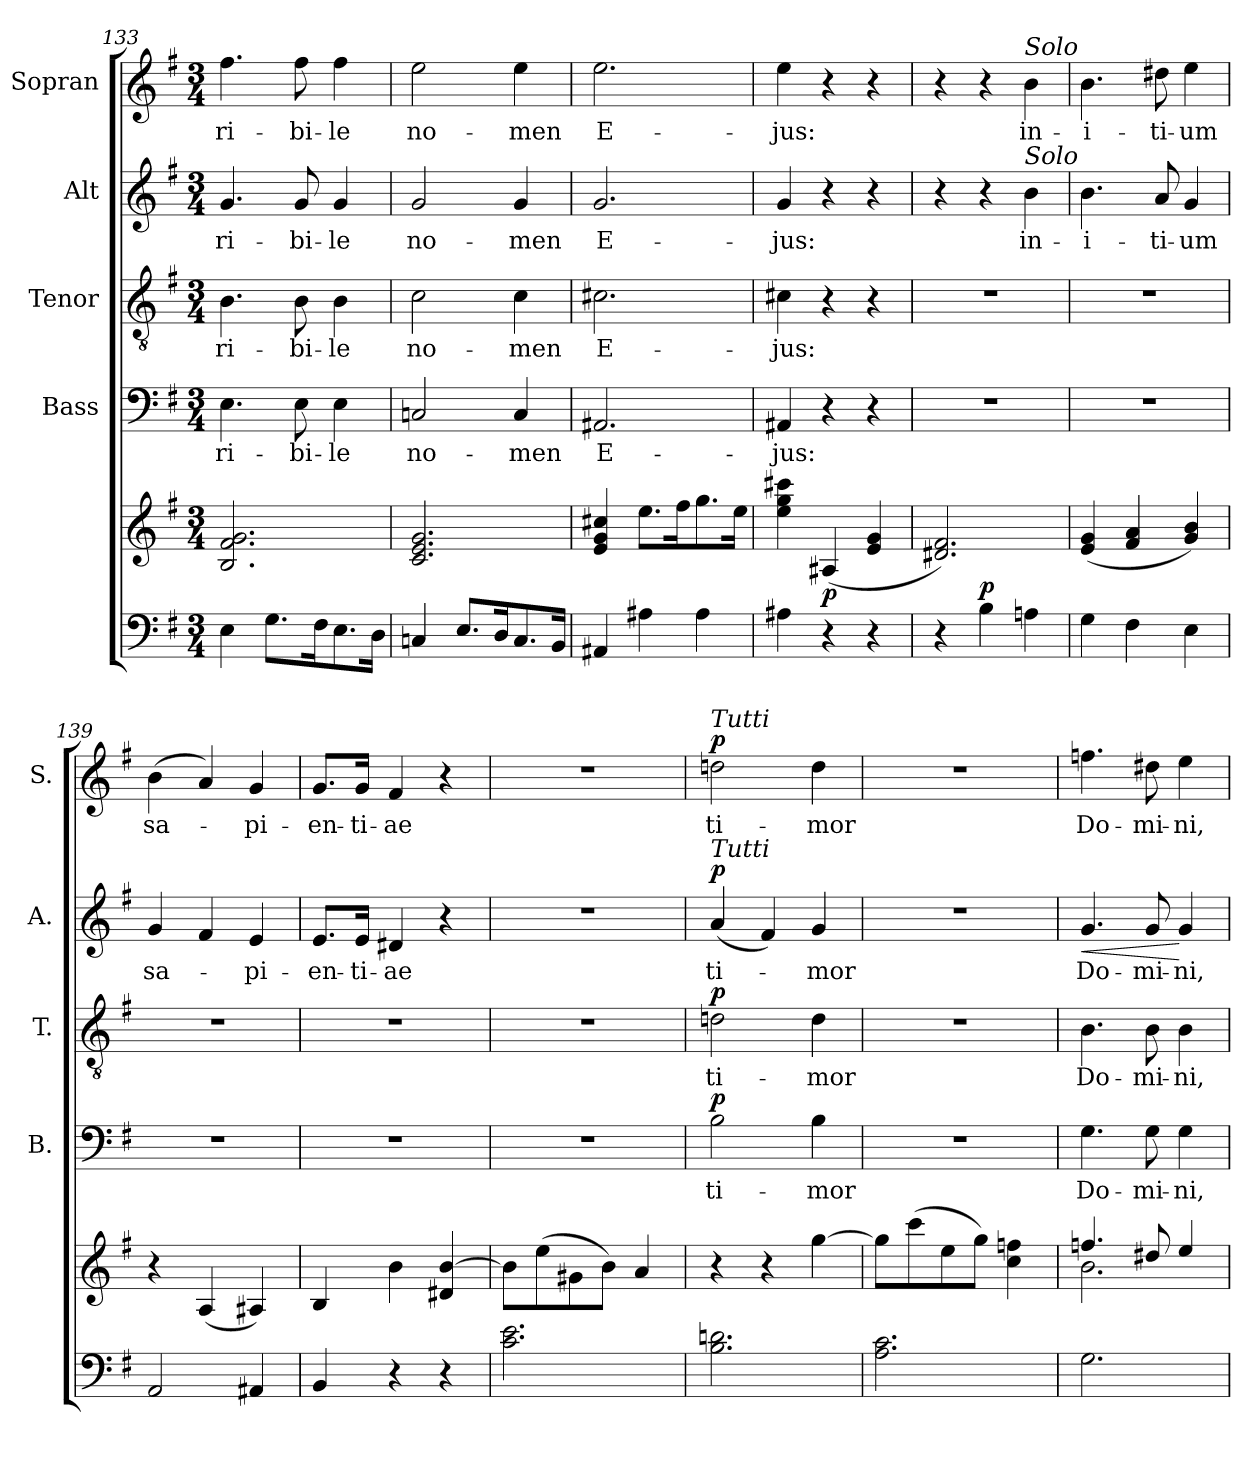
**kern	**kern	**dynam	**kern	**text	**dynam	**kern	**text	**dynam	**kern	**text	**dynam	**kern	**text	**dynam
*part5	*part5	*part5	*part4	*part4	*part4	*part3	*part3	*part3	*part2	*part2	*part2	*part1	*part1	*part1
*staff6	*staff5	*staff5/6	*staff4	*staff4	*staff4	*staff3	*staff3	*staff3	*staff2	*staff2	*staff2	*staff1	*staff1	*staff1
*	*	*	*I"Bass	*	*	*I"Tenor	*	*	*I"Alt	*	*	*I"Sopran	*	*
*	*	*	*I'B.	*	*	*I'T.	*	*	*I'A.	*	*	*I'S.	*	*
*clefF4	*clefG2	*	*clefF4	*	*	*clefGv2	*	*	*clefG2	*	*	*clefG2	*	*
*k[f#]	*k[f#]	*	*k[f#]	*	*	*k[f#]	*	*	*k[f#]	*	*	*k[f#]	*	*
*G:	*G:	*	*G:	*	*	*G:	*	*	*G:	*	*	*G:	*	*
*M3/4	*M3/4	*	*M3/4	*	*	*M3/4	*	*	*M3/4	*	*	*M3/4	*	*
=133	=133	=133	=133	=133	=133	=133	=133	=133	=133	=133	=133	=133	=133	=133
!	!	!	!	!LO:LY:b	!	!	!LO:LY:b	!	!	!LO:LY:b	!	!	!LO:LY:b	!
4E\	2.B/ 2.f#/ 2.g/	.	4.E\	-ri-	.	4.B\	-ri-	.	4.g/	-ri-	.	4.ff#\	-ri-	.
8.G\L	.	.	.	.	.	.	.	.	.	.	.	.	.	.
!	!	!	!	!LO:LY:b	!	!	!LO:LY:b	!	!	!LO:LY:b	!	!	!LO:LY:b	!
.	.	.	8E\	-bi-	.	8B\	-bi-	.	8g/	-bi-	.	8ff#\	-bi-	.
16F#\k	.	.	.	.	.	.	.	.	.	.	.	.	.	.
!	!	!	!	!LO:LY:b	!	!	!LO:LY:b	!	!	!LO:LY:b	!	!	!LO:LY:b	!
8.E\	.	.	4E\	-le	.	4B\	-le	.	4g/	-le	.	4ff#\	-le	.
16D\Jk	.	.	.	.	.	.	.	.	.	.	.	.	.	.
=134	=134	=134	=134	=134	=134	=134	=134	=134	=134	=134	=134	=134	=134	=134
!	!	!	!	!LO:LY:b	!	!	!LO:LY:b	!	!	!LO:LY:b	!	!	!LO:LY:b	!
4Cn/	2.c/ 2.e/ 2.g/	.	2Cn/	no-	.	2c\	no-	.	2g/	no-	.	2ee\	no-	.
8.E/L	.	.	.	.	.	.	.	.	.	.	.	.	.	.
16D/k	.	.	.	.	.	.	.	.	.	.	.	.	.	.
!	!	!	!	!LO:LY:b	!	!	!LO:LY:b	!	!	!LO:LY:b	!	!	!LO:LY:b	!
8.C/	.	.	4C/	-men	.	4c\	-men	.	4g/	-men	.	4ee\	-men	.
16BB/Jk	.	.	.	.	.	.	.	.	.	.	.	.	.	.
=135	=135	=135	=135	=135	=135	=135	=135	=135	=135	=135	=135	=135	=135	=135
!	!	!	!	!LO:LY:b	!	!	!LO:LY:b	!	!	!LO:LY:b	!	!	!LO:LY:b	!
4AA#X/	4e/ 4g/ 4cc#X/	.	2.AA#X/	E-	.	2.c#X\	E-	.	2.g/	E-	.	2.ee\	E-	.
4A#X\	8.ee\L	.	.	.	.	.	.	.	.	.	.	.	.	.
.	16ff#\k	.	.	.	.	.	.	.	.	.	.	.	.	.
4A#\	8.gg\	.	.	.	.	.	.	.	.	.	.	.	.	.
.	16ee\Jk	.	.	.	.	.	.	.	.	.	.	.	.	.
=136	=136	=136	=136	=136	=136	=136	=136	=136	=136	=136	=136	=136	=136	=136
!	!	!	!	!LO:LY:b	!	!	!LO:LY:b	!	!	!LO:LY:b	!	!	!LO:LY:b	!
4A#X\	4ee\ 4gg\ 4ccc#X\	.	4AA#X/	-jus:	.	4c#X\	-jus:	.	4g/	-jus:	.	4ee\	-jus:	.
!	!	!LO:DY:b	!	!	!	!	!	!	!	!	!	!	!	!
4r	(<4A#X/	p	4r	.	.	4r	.	.	4r	.	.	4r	.	.
4r	4e/ 4g/	.	4r	.	.	4r	.	.	4r	.	.	4r	.	.
=137	=137	=137	=137	=137	=137	=137	=137	=137	=137	=137	=137	=137	=137	=137
4r	2.d#X/ 2.f#/)	.	2.r	.	.	2.r	.	.	4r	.	.	4r	.	.
!	!	!LO:DY:a=2	!	!	!	!	!	!	!	!	!	!	!	!
4B\	.	p	.	.	.	.	.	.	4r	.	.	4r	.	.
!	!	!	!	!	!	!	!	!	!	!	!	!LO:TX:a:i:t=Solo	!	!
!	!	!	!	!	!	!	!	!	!LO:TX:a:i:t=Solo	!	!	!	!	!
!	!	!	!	!	!	!	!	!	!	!LO:LY:b	!	!	!LO:LY:b	!
4An\	.	.	.	.	.	.	.	.	4b\	in-	.	4b\	in-	.
!!LO:PB:g=z
=138	=138	=138	=138	=138	=138	=138	=138	=138	=138	=138	=138	=138	=138	=138
!	!	!	!	!	!	!	!	!	!	!LO:LY:b	!	!	!LO:LY:b	!
4G\	(<4e/ 4g/	.	2.r	.	.	2.r	.	.	4.b\	-i-	.	4.b\	-i-	.
4F#\	4f#/ 4a/	.	.	.	.	.	.	.	.	.	.	.	.	.
!	!	!	!	!	!	!	!	!	!	!LO:LY:b	!	!	!LO:LY:b	!
.	.	.	.	.	.	.	.	.	8a/	-ti-	.	8dd#X\	-ti-	.
!	!	!	!	!	!	!	!	!	!	!LO:LY:b	!	!	!LO:LY:b	!
4E\	4g/ 4b/)	.	.	.	.	.	.	.	4g/	-um	.	4ee\	-um	.
=139	=139	=139	=139	=139	=139	=139	=139	=139	=139	=139	=139	=139	=139	=139
!	!	!	!	!	!	!	!	!	!	!LO:LY:b	!	!	!LO:LY:b	!
2AA/	4r	.	2.r	.	.	2.r	.	.	4g/	sa-	.	(>4b\	sa-	.
.	(<4A/	.	.	.	.	.	.	.	4f#/	.	.	4a/)	.	.
!	!	!	!	!	!	!	!	!	!	!LO:LY:b	!	!	!LO:LY:b	!
4AA#X/	4A#X/)	.	.	.	.	.	.	.	4e/	-pi-	.	4g/	-pi-	.
=140	=140	=140	=140	=140	=140	=140	=140	=140	=140	=140	=140	=140	=140	=140
!	!	!	!	!	!	!	!	!	!	!LO:LY:b	!	!	!LO:LY:b	!
4BB/	4B/	.	2.r	.	.	2.r	.	.	8.e/L	-en-	.	8.g/L	-en-	.
!	!	!	!	!	!	!	!	!	!	!LO:LY:b	!	!	!LO:LY:b	!
.	.	.	.	.	.	.	.	.	16e/Jk	-ti-	.	16g/Jk	-ti-	.
!	!	!	!	!	!	!	!	!	!	!LO:LY:b	!	!	!LO:LY:b	!
4r	4b\	.	.	.	.	.	.	.	4d#X/	-ae	.	4f#/	-ae	.
4r	4d#X/ [4b/	.	.	.	.	.	.	.	4r	.	.	4r	.	.
=141	=141	=141	=141	=141	=141	=141	=141	=141	=141	=141	=141	=141	=141	=141
2.c\ 2.e\	8b\L]	.	2.r	.	.	2.r	.	.	2.r	.	.	2.r	.	.
.	(>8ee\	.	.	.	.	.	.	.	.	.	.	.	.	.
.	8g#X\	.	.	.	.	.	.	.	.	.	.	.	.	.
.	8b\J)	.	.	.	.	.	.	.	.	.	.	.	.	.
.	4a/	.	.	.	.	.	.	.	.	.	.	.	.	.
=142	=142	=142	=142	=142	=142	=142	=142	=142	=142	=142	=142	=142	=142	=142
!	!	!	!	!	!	!	!	!	!	!	!	!LO:TX:a:i:t=Tutti	!	!
!	!	!	!	!	!	!	!	!	!LO:TX:a:i:t=Tutti	!	!	!	!	!
!	!	!	!	!LO:LY:b	!LO:DY:a	!	!LO:LY:b	!LO:DY:a	!	!LO:LY:b	!LO:DY:a	!	!LO:LY:b	!LO:DY:a
2.B\ 2.dn\	4r	.	2B\	ti-	p	2dn\	ti-	p	(<4a/	ti-	p	2ddn\	ti-	p
.	4r	.	.	.	.	.	.	.	4f#/)	.	.	.	.	.
!	!	!	!	!LO:LY:b	!	!	!LO:LY:b	!	!	!LO:LY:b	!	!	!LO:LY:b	!
.	[4gg\	.	4B\	-mor	.	4d\	-mor	.	4g/	-mor	.	4dd\	-mor	.
=143	=143	=143	=143	=143	=143	=143	=143	=143	=143	=143	=143	=143	=143	=143
2.A\ 2.c\	8gg\L]	.	2.r	.	.	2.r	.	.	2.r	.	.	2.r	.	.
.	(>8ccc\	.	.	.	.	.	.	.	.	.	.	.	.	.
.	8ee\	.	.	.	.	.	.	.	.	.	.	.	.	.
.	8gg\J)	.	.	.	.	.	.	.	.	.	.	.	.	.
.	4cc\ 4ffn\	.	.	.	.	.	.	.	.	.	.	.	.	.
!!LO:LB:g=z
=144	=144	=144	=144	=144	=144	=144	=144	=144	=144	=144	=144	=144	=144	=144
*	*^	*	*	*	*	*	*	*	*	*	*	*	*	*
!	!	!	!	!	!LO:LY:b	!	!	!LO:LY:b	!	!	!LO:LY:b	!LO:HP:b	!	!LO:LY:b	!
2.G\	4.ffn/	2.b\	.	4.G\	Do-	.	4.B\	Do-	.	4.g/	Do-	<	4.ffn\	Do-	.
!	!	!	!	!	!LO:LY:b	!	!	!LO:LY:b	!	!	!LO:LY:b	!	!	!LO:LY:b	!
.	8dd#X/	.	.	8G\	-mi-	.	8B\	-mi-	.	8g/	-mi-	.	8dd#X\	-mi-	.
!	!	!	!	!	!LO:LY:b	!	!	!LO:LY:b	!	!	!LO:LY:b	!	!	!LO:LY:b	!
.	4ee/	.	.	4G\	-ni,	.	4B\	-ni,	.	4g/	-ni,	[	4ee\	-ni,	.
*	*v	*v	*	*	*	*	*	*	*	*	*	*	*	*	*
=	=	=	=	=	=	=	=	=	=	=	=	=	=	=
*-	*-	*-	*-	*-	*-	*-	*-	*-	*-	*-	*-	*-	*-	*-
